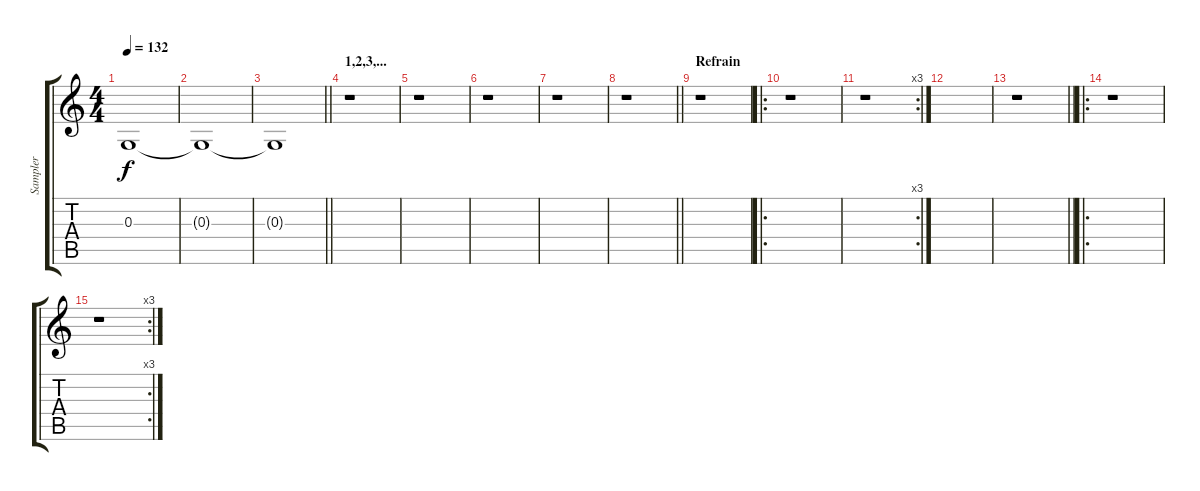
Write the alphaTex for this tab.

\track ("Sampler" "Sampler") {instrument pad8sweep}
\staff {score tabs}
\tuning (E4 B3 G3 D3 A2 E2) {hide}
\ts (4 4)
\tempo 132
\clef g2
\ks c
0.3{t}.1{dy f} |
0.3{t}.1 |
\barLineRight lightlight
0.3{t}.1 |
\section ("" "1,2,3,...")
r.1 |
r.1 |
r.1 |
r.1 |
\barLineRight lightlight
r.1 |
\section ("" "Refrain")
r.1 |
\ro
r.1 |
\rc 3
r.1 |
|
\barLineRight lightlight
r.1 |
\ro
r.1 |
\rc 3
r.1
